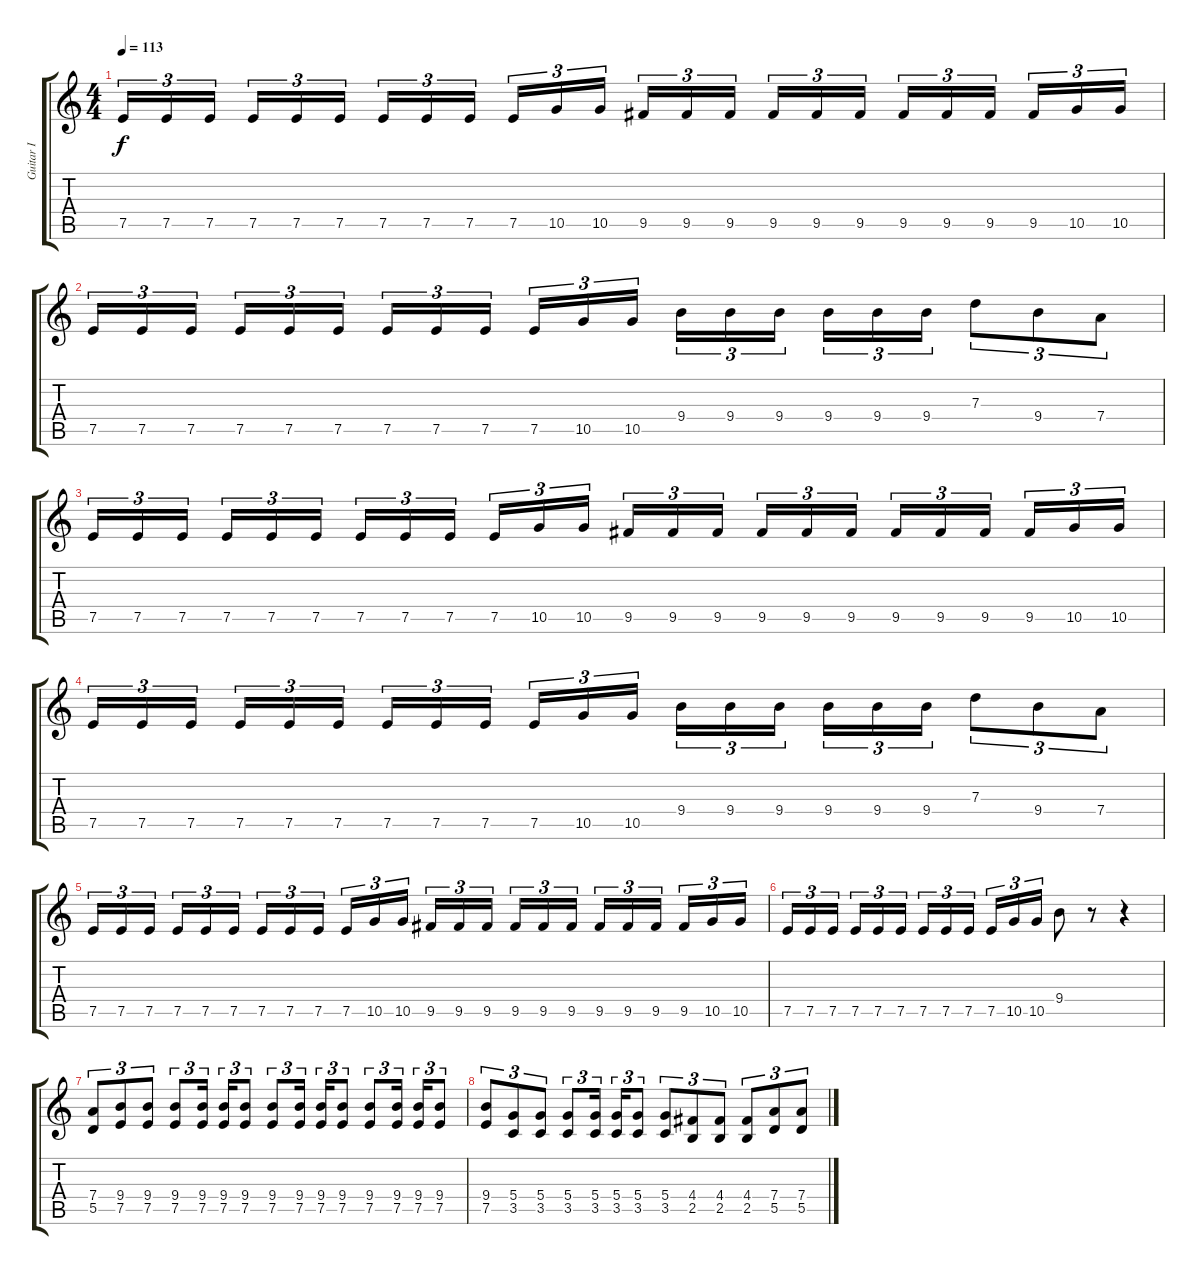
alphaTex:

\track ("Guitar I" "Guitar I") {instrument distortionguitar}
\staff {score tabs}
\tuning (E4 B3 G3 D3 A2 E2) {hide}
\ts (4 4)
\tempo 113
\clef g2
\ks c
7.5.16{tu (3 2) dy f} 7.5.16{tu (3 2)} 7.5.16{tu (3 2)} 7.5.16{tu (3 2)} 7.5.16{tu (3 2)} 7.5.16{tu (3 2)} 7.5.16{tu (3 2)} 7.5.16{tu (3 2)} 7.5.16{tu (3 2)} 7.5.16{tu (3 2)} 10.5.16{tu (3 2)} 10.5.16{tu (3 2)} 9.5.16{tu (3 2)} 9.5.16{tu (3 2)} 9.5.16{tu (3 2)} 9.5.16{tu (3 2)} 9.5.16{tu (3 2)} 9.5.16{tu (3 2)} 9.5.16{tu (3 2)} 9.5.16{tu (3 2)} 9.5.16{tu (3 2)} 9.5.16{tu (3 2)} 10.5.16{tu (3 2)} 10.5.16{tu (3 2)} |
7.5.16{tu (3 2)} 7.5.16{tu (3 2)} 7.5.16{tu (3 2)} 7.5.16{tu (3 2)} 7.5.16{tu (3 2)} 7.5.16{tu (3 2)} 7.5.16{tu (3 2)} 7.5.16{tu (3 2)} 7.5.16{tu (3 2)} 7.5.16{tu (3 2)} 10.5.16{tu (3 2)} 10.5.16{tu (3 2)} 9.4.16{tu (3 2)} 9.4.16{tu (3 2)} 9.4.16{tu (3 2)} 9.4.16{tu (3 2)} 9.4.16{tu (3 2)} 9.4.16{tu (3 2)} 7.3.8{tu (3 2)} 9.4.8{tu (3 2)} 7.4.8{tu (3 2)} |
7.5.16{tu (3 2)} 7.5.16{tu (3 2)} 7.5.16{tu (3 2)} 7.5.16{tu (3 2)} 7.5.16{tu (3 2)} 7.5.16{tu (3 2)} 7.5.16{tu (3 2)} 7.5.16{tu (3 2)} 7.5.16{tu (3 2)} 7.5.16{tu (3 2)} 10.5.16{tu (3 2)} 10.5.16{tu (3 2)} 9.5.16{tu (3 2)} 9.5.16{tu (3 2)} 9.5.16{tu (3 2)} 9.5.16{tu (3 2)} 9.5.16{tu (3 2)} 9.5.16{tu (3 2)} 9.5.16{tu (3 2)} 9.5.16{tu (3 2)} 9.5.16{tu (3 2)} 9.5.16{tu (3 2)} 10.5.16{tu (3 2)} 10.5.16{tu (3 2)} |
7.5.16{tu (3 2)} 7.5.16{tu (3 2)} 7.5.16{tu (3 2)} 7.5.16{tu (3 2)} 7.5.16{tu (3 2)} 7.5.16{tu (3 2)} 7.5.16{tu (3 2)} 7.5.16{tu (3 2)} 7.5.16{tu (3 2)} 7.5.16{tu (3 2)} 10.5.16{tu (3 2)} 10.5.16{tu (3 2)} 9.4.16{tu (3 2)} 9.4.16{tu (3 2)} 9.4.16{tu (3 2)} 9.4.16{tu (3 2)} 9.4.16{tu (3 2)} 9.4.16{tu (3 2)} 7.3.8{tu (3 2)} 9.4.8{tu (3 2)} 7.4.8{tu (3 2)} |
7.5.16{tu (3 2)} 7.5.16{tu (3 2)} 7.5.16{tu (3 2)} 7.5.16{tu (3 2)} 7.5.16{tu (3 2)} 7.5.16{tu (3 2)} 7.5.16{tu (3 2)} 7.5.16{tu (3 2)} 7.5.16{tu (3 2)} 7.5.16{tu (3 2)} 10.5.16{tu (3 2)} 10.5.16{tu (3 2)} 9.5.16{tu (3 2)} 9.5.16{tu (3 2)} 9.5.16{tu (3 2)} 9.5.16{tu (3 2)} 9.5.16{tu (3 2)} 9.5.16{tu (3 2)} 9.5.16{tu (3 2)} 9.5.16{tu (3 2)} 9.5.16{tu (3 2)} 9.5.16{tu (3 2)} 10.5.16{tu (3 2)} 10.5.16{tu (3 2)} |
7.5.16{tu (3 2)} 7.5.16{tu (3 2)} 7.5.16{tu (3 2)} 7.5.16{tu (3 2)} 7.5.16{tu (3 2)} 7.5.16{tu (3 2)} 7.5.16{tu (3 2)} 7.5.16{tu (3 2)} 7.5.16{tu (3 2)} 7.5.16{tu (3 2)} 10.5.16{tu (3 2)} 10.5.16{tu (3 2)} 9.4.8 r.8 r.4 |
(7.4 5.5).8{tu (3 2)} (9.4 7.5).8{tu (3 2)} (9.4 7.5).8{tu (3 2)} (9.4 7.5).8{tu (3 2)} (9.4 7.5).16{tu (3 2)} (9.4 7.5).16{tu (3 2)} (9.4 7.5).8{tu (3 2)} (9.4 7.5).8{tu (3 2)} (9.4 7.5).16{tu (3 2)} (9.4 7.5).16{tu (3 2)} (9.4 7.5).8{tu (3 2)} (9.4 7.5).8{tu (3 2)} (9.4 7.5).16{tu (3 2)} (9.4 7.5).16{tu (3 2)} (9.4 7.5).8{tu (3 2)} |
(9.4 7.5).8{tu (3 2)} (5.4 3.5).8{tu (3 2)} (5.4 3.5).8{tu (3 2)} (5.4 3.5).8{tu (3 2)} (5.4 3.5).16{tu (3 2)} (5.4 3.5).16{tu (3 2)} (5.4 3.5).8{tu (3 2)} (5.4 3.5).8{tu (3 2)} (4.4 2.5).8{tu (3 2)} (4.4 2.5).8{tu (3 2)} (4.4 2.5).8{tu (3 2)} (7.4 5.5).8{tu (3 2)} (7.4 5.5).8{tu (3 2)}
